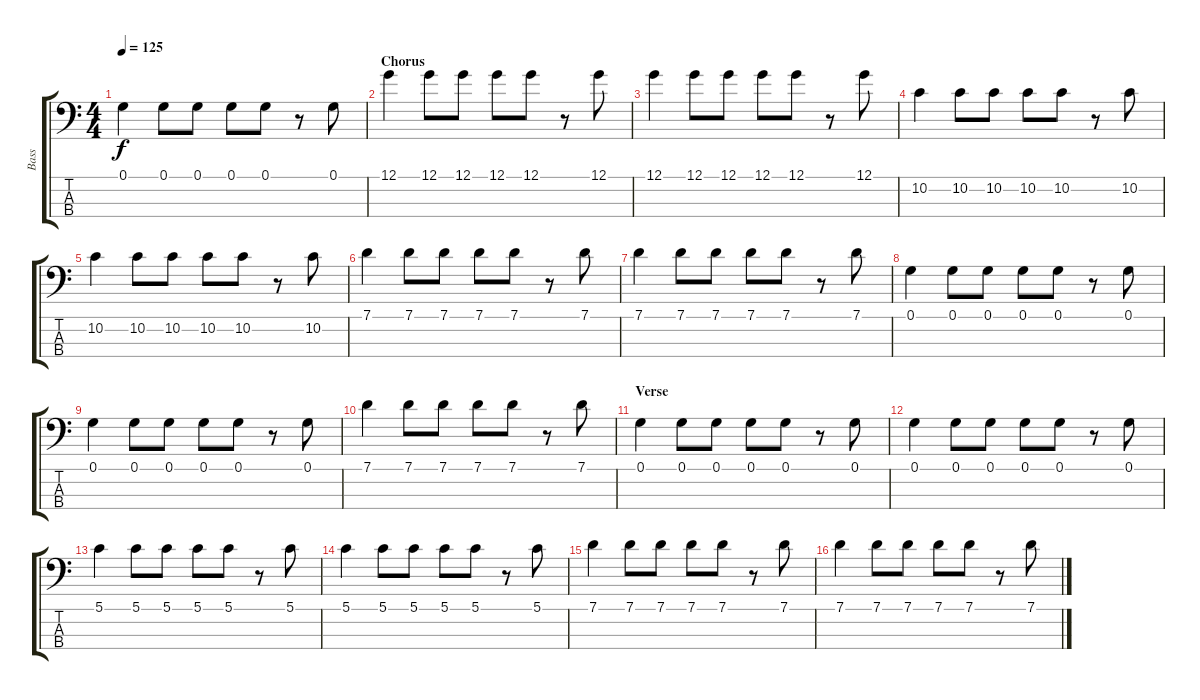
\track ("Bass" "Bass") {instrument electricbasspick}
\staff {score tabs}
\tuning (G2 D2 A1 E1) {hide}
\ts (4 4)
\tempo 125
\clef f4
\ks c
0.1.4{dy f} 0.1.8 0.1.8 0.1.8 0.1.8 r.8 0.1.8 |
\section ("" "Chorus")
12.1.4 12.1.8 12.1.8 12.1.8 12.1.8 r.8 12.1.8 |
12.1.4 12.1.8 12.1.8 12.1.8 12.1.8 r.8 12.1.8 |
10.2.4 10.2.8 10.2.8 10.2.8 10.2.8 r.8 10.2.8 |
10.2.4 10.2.8 10.2.8 10.2.8 10.2.8 r.8 10.2.8 |
7.1.4 7.1.8 7.1.8 7.1.8 7.1.8 r.8 7.1.8 |
7.1.4 7.1.8 7.1.8 7.1.8 7.1.8 r.8 7.1.8 |
0.1.4 0.1.8 0.1.8 0.1.8 0.1.8 r.8 0.1.8 |
0.1.4 0.1.8 0.1.8 0.1.8 0.1.8 r.8 0.1.8 |
7.1.4 7.1.8 7.1.8 7.1.8 7.1.8 r.8 7.1.8 |
\section ("" "Verse")
0.1.4 0.1.8 0.1.8 0.1.8 0.1.8 r.8 0.1.8 |
0.1.4 0.1.8 0.1.8 0.1.8 0.1.8 r.8 0.1.8 |
5.1.4 5.1.8 5.1.8 5.1.8 5.1.8 r.8 5.1.8 |
5.1.4 5.1.8 5.1.8 5.1.8 5.1.8 r.8 5.1.8 |
7.1.4 7.1.8 7.1.8 7.1.8 7.1.8 r.8 7.1.8 |
7.1.4 7.1.8 7.1.8 7.1.8 7.1.8 r.8 7.1.8
